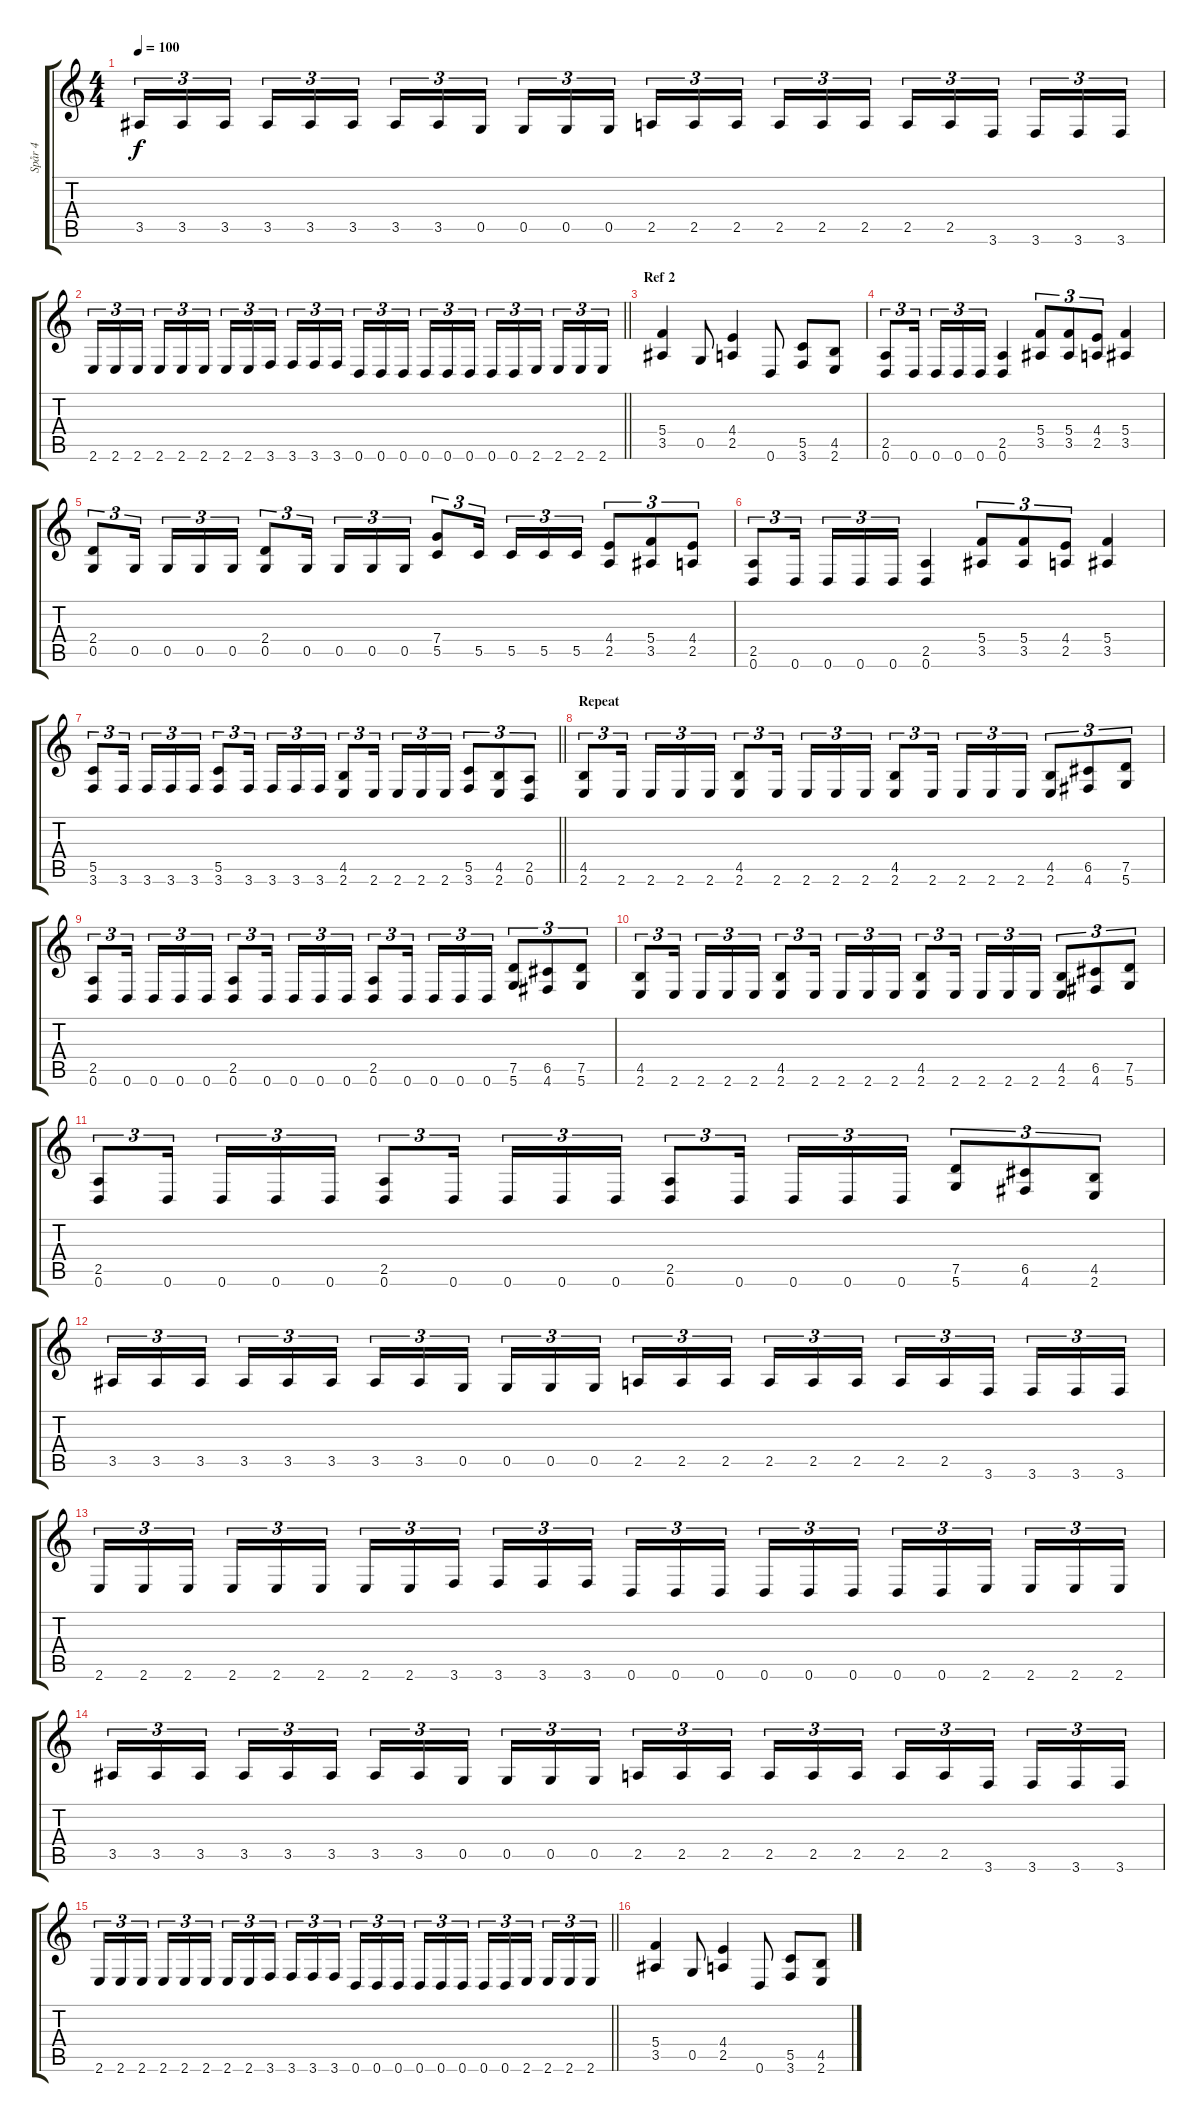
\track ("Spår 4" "Spår 4") {solo instrument distortionguitar}
\staff {score tabs}
\tuning (D4 A3 F3 C3 G2 D2) {hide}
\ts (4 4)
\tempo 100
\clef g2
\ks c
3.5.16{tu (3 2) dy f} 3.5.16{tu (3 2)} 3.5.16{tu (3 2) beam splitsecondary} 3.5.16{tu (3 2)} 3.5.16{tu (3 2)} 3.5.16{tu (3 2)} 3.5.16{tu (3 2)} 3.5.16{tu (3 2)} 0.5.16{tu (3 2) beam splitsecondary} 0.5.16{tu (3 2)} 0.5.16{tu (3 2)} 0.5.16{tu (3 2)} 2.5.16{tu (3 2)} 2.5.16{tu (3 2)} 2.5.16{tu (3 2) beam splitsecondary} 2.5.16{tu (3 2)} 2.5.16{tu (3 2)} 2.5.16{tu (3 2)} 2.5.16{tu (3 2)} 2.5.16{tu (3 2)} 3.6.16{tu (3 2) beam splitsecondary} 3.6.16{tu (3 2)} 3.6.16{tu (3 2)} 3.6.16{tu (3 2)} |
\barLineRight lightlight
2.6.16{tu (3 2)} 2.6.16{tu (3 2)} 2.6.16{tu (3 2) beam splitsecondary} 2.6.16{tu (3 2)} 2.6.16{tu (3 2)} 2.6.16{tu (3 2)} 2.6.16{tu (3 2)} 2.6.16{tu (3 2)} 3.6.16{tu (3 2) beam splitsecondary} 3.6.16{tu (3 2)} 3.6.16{tu (3 2)} 3.6.16{tu (3 2)} 0.6.16{tu (3 2)} 0.6.16{tu (3 2)} 0.6.16{tu (3 2) beam splitsecondary} 0.6.16{tu (3 2)} 0.6.16{tu (3 2)} 0.6.16{tu (3 2)} 0.6.16{tu (3 2)} 0.6.16{tu (3 2)} 2.6.16{tu (3 2) beam splitsecondary} 2.6.16{tu (3 2)} 2.6.16{tu (3 2)} 2.6.16{tu (3 2)} |
\section ("" "Ref 2")
(5.4 3.5).4 0.5.8 (4.4 2.5).4 0.6.8 (5.5 3.6).8 (4.5 2.6).8 |
(2.5 0.6).8{tu (3 2)} 0.6.16{tu (3 2) beam splitsecondary} 0.6.16{tu (3 2)} 0.6.16{tu (3 2)} 0.6.16{tu (3 2)} (2.5 0.6).4 (5.4 3.5).8{tu (3 2)} (5.4 3.5).8{tu (3 2)} (4.4 2.5).8{tu (3 2)} (5.4 3.5).4 |
(2.4 0.5).8{tu (3 2)} 0.5.16{tu (3 2) beam splitsecondary} 0.5.16{tu (3 2)} 0.5.16{tu (3 2)} 0.5.16{tu (3 2)} (2.4 0.5).8{tu (3 2)} 0.5.16{tu (3 2) beam splitsecondary} 0.5.16{tu (3 2)} 0.5.16{tu (3 2)} 0.5.16{tu (3 2)} (7.4 5.5).8{tu (3 2)} 5.5.16{tu (3 2) beam splitsecondary} 5.5.16{tu (3 2)} 5.5.16{tu (3 2)} 5.5.16{tu (3 2)} (4.4 2.5).8{tu (3 2)} (5.4 3.5).8{tu (3 2)} (4.4 2.5).8{tu (3 2)} |
(2.5 0.6).8{tu (3 2)} 0.6.16{tu (3 2) beam splitsecondary} 0.6.16{tu (3 2)} 0.6.16{tu (3 2)} 0.6.16{tu (3 2)} (2.5 0.6).4 (5.4 3.5).8{tu (3 2)} (5.4 3.5).8{tu (3 2)} (4.4 2.5).8{tu (3 2)} (5.4 3.5).4 |
\barLineRight lightlight
(5.5 3.6).8{tu (3 2)} 3.6.16{tu (3 2) beam splitsecondary} 3.6.16{tu (3 2)} 3.6.16{tu (3 2)} 3.6.16{tu (3 2)} (5.5 3.6).8{tu (3 2)} 3.6.16{tu (3 2) beam splitsecondary} 3.6.16{tu (3 2)} 3.6.16{tu (3 2)} 3.6.16{tu (3 2)} (4.5 2.6).8{tu (3 2)} 2.6.16{tu (3 2) beam splitsecondary} 2.6.16{tu (3 2)} 2.6.16{tu (3 2)} 2.6.16{tu (3 2)} (5.5 3.6).8{tu (3 2)} (4.5 2.6).8{tu (3 2)} (2.5 0.6).8{tu (3 2)} |
\section ("" "Repeat")
(4.5 2.6).8{tu (3 2)} 2.6.16{tu (3 2) beam splitsecondary} 2.6.16{tu (3 2)} 2.6.16{tu (3 2)} 2.6.16{tu (3 2)} (4.5 2.6).8{tu (3 2)} 2.6.16{tu (3 2) beam splitsecondary} 2.6.16{tu (3 2)} 2.6.16{tu (3 2)} 2.6.16{tu (3 2)} (4.5 2.6).8{tu (3 2)} 2.6.16{tu (3 2) beam splitsecondary} 2.6.16{tu (3 2)} 2.6.16{tu (3 2)} 2.6.16{tu (3 2)} (4.5 2.6).8{tu (3 2)} (6.5 4.6).8{tu (3 2)} (7.5 5.6).8{tu (3 2)} |
(2.5 0.6).8{tu (3 2)} 0.6.16{tu (3 2) beam splitsecondary} 0.6.16{tu (3 2)} 0.6.16{tu (3 2)} 0.6.16{tu (3 2)} (2.5 0.6).8{tu (3 2)} 0.6.16{tu (3 2) beam splitsecondary} 0.6.16{tu (3 2)} 0.6.16{tu (3 2)} 0.6.16{tu (3 2)} (2.5 0.6).8{tu (3 2)} 0.6.16{tu (3 2) beam splitsecondary} 0.6.16{tu (3 2)} 0.6.16{tu (3 2)} 0.6.16{tu (3 2)} (7.5 5.6).8{tu (3 2)} (6.5 4.6).8{tu (3 2)} (7.5 5.6).8{tu (3 2)} |
(4.5 2.6).8{tu (3 2)} 2.6.16{tu (3 2) beam splitsecondary} 2.6.16{tu (3 2)} 2.6.16{tu (3 2)} 2.6.16{tu (3 2)} (4.5 2.6).8{tu (3 2)} 2.6.16{tu (3 2) beam splitsecondary} 2.6.16{tu (3 2)} 2.6.16{tu (3 2)} 2.6.16{tu (3 2)} (4.5 2.6).8{tu (3 2)} 2.6.16{tu (3 2) beam splitsecondary} 2.6.16{tu (3 2)} 2.6.16{tu (3 2)} 2.6.16{tu (3 2)} (4.5 2.6).8{tu (3 2)} (6.5 4.6).8{tu (3 2)} (7.5 5.6).8{tu (3 2)} |
(2.5 0.6).8{tu (3 2)} 0.6.16{tu (3 2) beam splitsecondary} 0.6.16{tu (3 2)} 0.6.16{tu (3 2)} 0.6.16{tu (3 2)} (2.5 0.6).8{tu (3 2)} 0.6.16{tu (3 2) beam splitsecondary} 0.6.16{tu (3 2)} 0.6.16{tu (3 2)} 0.6.16{tu (3 2)} (2.5 0.6).8{tu (3 2)} 0.6.16{tu (3 2) beam splitsecondary} 0.6.16{tu (3 2)} 0.6.16{tu (3 2)} 0.6.16{tu (3 2)} (7.5 5.6).8{tu (3 2)} (6.5 4.6).8{tu (3 2)} (4.5 2.6).8{tu (3 2)} |
3.5.16{tu (3 2)} 3.5.16{tu (3 2)} 3.5.16{tu (3 2) beam splitsecondary} 3.5.16{tu (3 2)} 3.5.16{tu (3 2)} 3.5.16{tu (3 2)} 3.5.16{tu (3 2)} 3.5.16{tu (3 2)} 0.5.16{tu (3 2) beam splitsecondary} 0.5.16{tu (3 2)} 0.5.16{tu (3 2)} 0.5.16{tu (3 2)} 2.5.16{tu (3 2)} 2.5.16{tu (3 2)} 2.5.16{tu (3 2) beam splitsecondary} 2.5.16{tu (3 2)} 2.5.16{tu (3 2)} 2.5.16{tu (3 2)} 2.5.16{tu (3 2)} 2.5.16{tu (3 2)} 3.6.16{tu (3 2) beam splitsecondary} 3.6.16{tu (3 2)} 3.6.16{tu (3 2)} 3.6.16{tu (3 2)} |
2.6.16{tu (3 2)} 2.6.16{tu (3 2)} 2.6.16{tu (3 2) beam splitsecondary} 2.6.16{tu (3 2)} 2.6.16{tu (3 2)} 2.6.16{tu (3 2)} 2.6.16{tu (3 2)} 2.6.16{tu (3 2)} 3.6.16{tu (3 2) beam splitsecondary} 3.6.16{tu (3 2)} 3.6.16{tu (3 2)} 3.6.16{tu (3 2)} 0.6.16{tu (3 2)} 0.6.16{tu (3 2)} 0.6.16{tu (3 2) beam splitsecondary} 0.6.16{tu (3 2)} 0.6.16{tu (3 2)} 0.6.16{tu (3 2)} 0.6.16{tu (3 2)} 0.6.16{tu (3 2)} 2.6.16{tu (3 2) beam splitsecondary} 2.6.16{tu (3 2)} 2.6.16{tu (3 2)} 2.6.16{tu (3 2)} |
3.5.16{tu (3 2)} 3.5.16{tu (3 2)} 3.5.16{tu (3 2) beam splitsecondary} 3.5.16{tu (3 2)} 3.5.16{tu (3 2)} 3.5.16{tu (3 2)} 3.5.16{tu (3 2)} 3.5.16{tu (3 2)} 0.5.16{tu (3 2) beam splitsecondary} 0.5.16{tu (3 2)} 0.5.16{tu (3 2)} 0.5.16{tu (3 2)} 2.5.16{tu (3 2)} 2.5.16{tu (3 2)} 2.5.16{tu (3 2) beam splitsecondary} 2.5.16{tu (3 2)} 2.5.16{tu (3 2)} 2.5.16{tu (3 2)} 2.5.16{tu (3 2)} 2.5.16{tu (3 2)} 3.6.16{tu (3 2) beam splitsecondary} 3.6.16{tu (3 2)} 3.6.16{tu (3 2)} 3.6.16{tu (3 2)} |
\barLineRight lightlight
2.6.16{tu (3 2)} 2.6.16{tu (3 2)} 2.6.16{tu (3 2) beam splitsecondary} 2.6.16{tu (3 2)} 2.6.16{tu (3 2)} 2.6.16{tu (3 2)} 2.6.16{tu (3 2)} 2.6.16{tu (3 2)} 3.6.16{tu (3 2) beam splitsecondary} 3.6.16{tu (3 2)} 3.6.16{tu (3 2)} 3.6.16{tu (3 2)} 0.6.16{tu (3 2)} 0.6.16{tu (3 2)} 0.6.16{tu (3 2) beam splitsecondary} 0.6.16{tu (3 2)} 0.6.16{tu (3 2)} 0.6.16{tu (3 2)} 0.6.16{tu (3 2)} 0.6.16{tu (3 2)} 2.6.16{tu (3 2) beam splitsecondary} 2.6.16{tu (3 2)} 2.6.16{tu (3 2)} 2.6.16{tu (3 2)} |
(5.4 3.5).4 0.5.8 (4.4 2.5).4 0.6.8 (5.5 3.6).8 (4.5 2.6).8
